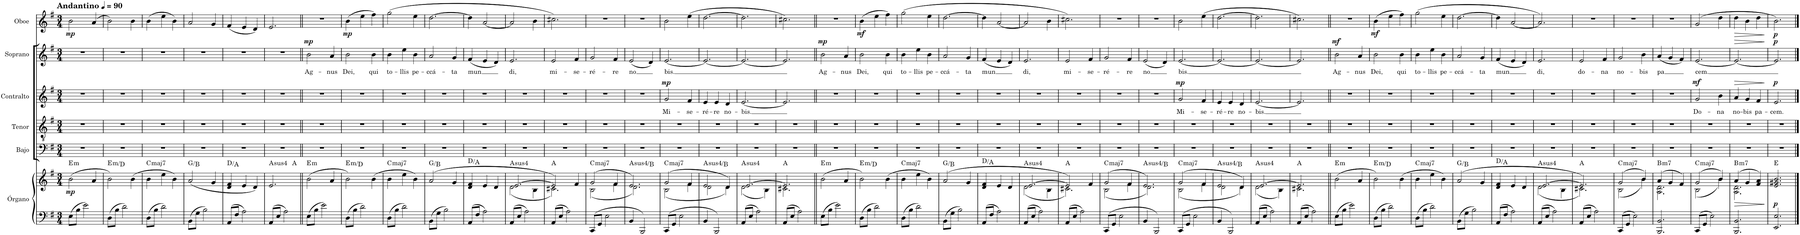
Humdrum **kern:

**kern	**kern	**dynam	**harte	**kern	**kern	**kern	**text	**dynam	**kern	**text	**dynam	**kern	**dynam
*part6	*part6	*part6	*part6	*part5	*part4	*part3	*part3	*part3	*part2	*part2	*part2	*part1	*part1
*staff7	*staff6	*staff6/7	*	*staff5	*staff4	*staff3	*staff3	*staff3	*staff2	*staff2	*staff2	*staff1	*staff1
*I"Órgano	*	*	*	*I"Bajo	*I"Tenor	*I"Contralto	*	*	*I"Soprano	*	*	*I"Oboe	*
*	*	*	*	*I'B.	*I'T.	*I'C.	*	*	*I'S.	*	*	*I'Ob.	*
*clefF4	*clefG2	*	*	*clefF4	*clefGv2	*clefG2	*	*	*clefG2	*	*	*clefG2	*
*k[f#]	*k[f#]	*	*	*k[f#]	*k[f#]	*k[f#]	*	*	*k[f#]	*	*	*k[f#]	*
*M3/4	*M3/4	*	*	*M3/4	*M3/4	*M3/4	*	*	*M3/4	*	*	*M3/4	*
*MM90	*MM90	*	*	*MM90	*MM90	*MM90	*	*	*MM90	*	*	*MM90	*
=1	=1	=1	=1	=1	=1	=1	=1	=1	=1	=1	=1	=1	=1
!	!	!	!	!	!	!	!	!	!	!	!	!LO:TX:a:B:t=Andantino	!
!	!	!LO:DY:b	!LO:H:kt=m	!	!	!	!	!	!	!	!	!	!LO:DY:b
8E\L	(2b\	mp	E:min	2.r	2.r	2.r	.	.	2.r	.	.	2b\	mp
8B\J	.	.	.	.	.	.	.	.	.	.	.	.	.
2e\	.	.	.	.	.	.	.	.	.	.	.	.	.
.	4a/	.	.	.	.	.	.	.	.	.	.	(4a/	.
=2	=2	=2	=2	=2	=2	=2	=2	=2	=2	=2	=2	=2	=2
!	!	!	!LO:H:kt=m	!	!	!	!	!	!	!	!	!	!
8D\L	2b\)	.	E:min/b7	2.r	2.r	2.r	.	.	2.r	.	.	2b\)	.
8B\J	.	.	.	.	.	.	.	.	.	.	.	.	.
2d\	.	.	.	.	.	.	.	.	.	.	.	.	.
.	(4b\	.	.	.	.	.	.	.	.	.	.	4b\	.
=3	=3	=3	=3	=3	=3	=3	=3	=3	=3	=3	=3	=3	=3
!	!	!	!LO:H:kt=maj7	!	!	!	!	!	!	!	!	!	!
8D\L	4b\	.	C:maj7	2.r	2.r	2.r	.	.	2.r	.	.	(4b\	.
8B\J	.	.	.	.	.	.	.	.	.	.	.	.	.
2d\	4ee\	.	.	.	.	.	.	.	.	.	.	4ee\	.
.	4b\)	.	.	.	.	.	.	.	.	.	.	4b\)	.
=4	=4	=4	=4	=4	=4	=4	=4	=4	=4	=4	=4	=4	=4
8BB\L	(2a/	.	G:maj/3	2.r	2.r	2.r	.	.	2.r	.	.	2a/	.
8G\J	.	.	.	.	.	.	.	.	.	.	.	.	.
2B\	.	.	.	.	.	.	.	.	.	.	.	.	.
.	4g/	.	.	.	.	.	.	.	.	.	.	4g/	.
=5	=5	=5	=5	=5	=5	=5	=5	=5	=5	=5	=5	=5	=5
8AA/L	4d/ 4f#/	.	D:maj/5	2.r	2.r	2.r	.	.	2.r	.	.	(4f#/	.
8F#/J	.	.	.	.	.	.	.	.	.	.	.	.	.
2A\	4e/	.	.	.	.	.	.	.	.	.	.	4e/	.
.	4d/)	.	.	.	.	.	.	.	.	.	.	4d/)	.
=6	=6	=6	=6	=6	=6	=6	=6	=6	=6	=6	=6	=6	=6
!	!	!	!LO:H:kt=4	!	!	!	!	!	!	!	!	!	!
*	*^	*	*	*	*	*	*	*	*	*	*	*	*
8AA/L	2.e/	2ryy	.	A:sus4	2.r	2.r	2.r	.	.	2.r	.	.	2.e/	.
8E/J	.	.	.	.	.	.	.	.	.	.	.	.	.	.
2A\	.	.	.	.	.	.	.	.	.	.	.	.	.	.
.	.	4ryy	.	A:maj	.	.	.	.	.	.	.	.	.	.
=7||	=7||	=7||	=7||	=7||	=7||	=7||	=7||	=7||	=7||	=7||	=7||	=7||	=7||	=7||
!	!	!	!	!LO:H:kt=m	!	!	!	!	!	!	!LO:LY:b	!LO:DY:a	!	!
*	*v	*v	*	*	*	*	*	*	*	*	*	*	*	*
8E\L	(2b\	.	E:min	2.r	2.r	2.r	.	.	2b\	Ag-	mp	2.r	.
8B\J	.	.	.	.	.	.	.	.	.	.	.	.	.
2e\	.	.	.	.	.	.	.	.	.	.	.	.	.
!	!	!	!	!	!	!	!	!	!	!LO:LY:b	!	!	!
.	4a/	.	.	.	.	.	.	.	4a/	-nus	.	.	.
=8	=8	=8	=8	=8	=8	=8	=8	=8	=8	=8	=8	=8	=8
!	!	!	!LO:H:kt=m	!	!	!	!	!	!	!LO:LY:b	!	!	!LO:DY:b
8D\L	2b\)	.	E:min/b7	2.r	2.r	2.r	.	.	2b\	Dei,	.	(4b\	mp
8B\J	.	.	.	.	.	.	.	.	.	.	.	.	.
2d\	.	.	.	.	.	.	.	.	.	.	.	4ee\	.
!	!	!	!	!	!	!	!	!	!	!LO:LY:b	!	!	!
.	(4b\	.	.	.	.	.	.	.	4b\	qui	.	4ff#\)	.
=9	=9	=9	=9	=9	=9	=9	=9	=9	=9	=9	=9	=9	=9
!	!	!	!LO:H:kt=maj7	!	!	!	!	!	!	!LO:LY:b	!	!	!
8D\L	4b\	.	C:maj7	2.r	2.r	2.r	.	.	4b\	to-	.	(2gg\	.
8B\J	.	.	.	.	.	.	.	.	.	.	.	.	.
!	!	!	!	!	!	!	!	!	!	!LO:LY:b	!	!	!
2d\	4ee\	.	.	.	.	.	.	.	4ee\	-llis	.	.	.
!	!	!	!	!	!	!	!	!	!	!LO:LY:b	!	!	!
.	4b\)	.	.	.	.	.	.	.	4b\	pe-	.	4ee\	.
=10	=10	=10	=10	=10	=10	=10	=10	=10	=10	=10	=10	=10	=10
!	!	!	!	!	!	!	!	!	!	!LO:LY:b	!	!	!
8BB\L	(2a/	.	G:maj/3	2.r	2.r	2.r	.	.	2a/	-ccá-	.	[2.dd\	.
8G\J	.	.	.	.	.	.	.	.	.	.	.	.	.
2B\	.	.	.	.	.	.	.	.	.	.	.	.	.
!	!	!	!	!	!	!	!	!	!	!LO:LY:b	!	!	!
.	4g/	.	.	.	.	.	.	.	4g/	-ta	.	.	.
=11	=11	=11	=11	=11	=11	=11	=11	=11	=11	=11	=11	=11	=11
!	!	!	!	!	!	!	!	!	!	!LO:LY:b	!	!	!
8AA/L	4d/ 4f#/	.	D:maj/5	2.r	2.r	2.r	.	.	(4f#/	mun	.	4dd\]	.
8F#/J	.	.	.	.	.	.	.	.	.	.	.	.	.
2A\	4e/	.	.	.	.	.	.	.	4e/	.	.	[2a/	.
.	4d/	.	.	.	.	.	.	.	4d/)	.	.	.	.
=12	=12	=12	=12	=12	=12	=12	=12	=12	=12	=12	=12	=12	=12
*	*^	*	*	*	*	*	*	*	*	*	*	*	*
!	!	!	!	!LO:H:kt=4	!	!	!	!	!	!	!LO:LY:b	!	!	!
8AA/L	[2.e/	(2d\	.	A:sus4	2.r	2.r	2.r	.	.	2.e/	di,	.	2a/]	.
8E/J	.	.	.	.	.	.	.	.	.	.	.	.	.	.
2A\	.	.	.	.	.	.	.	.	.	.	.	.	.	.
.	.	4B\	.	.	.	.	.	.	.	.	.	.	4b\	.
=13	=13	=13	=13	=13	=13	=13	=13	=13	=13	=13	=13	=13	=13	=13
!	!	!	!	!	!	!	!	!	!	!	!LO:LY:b	!	!	!
8AA/L	2e/])	2.c#X\)	.	A:maj	2.r	2.r	2.r	.	.	2e/	mi-	.	2.cc#X\)	.
8E/J	.	.	.	.	.	.	.	.	.	.	.	.	.	.
2A\	.	.	.	.	.	.	.	.	.	.	.	.	.	.
!	!	!	!	!	!	!	!	!	!	!	!LO:LY:b	!	!	!
.	4f#/	.	.	.	.	.	.	.	.	4f#/	-se-	.	.	.
=14	=14	=14	=14	=14	=14	=14	=14	=14	=14	=14	=14	=14	=14	=14
!	!	!	!	!LO:H:kt=maj7	!	!	!	!	!	!	!LO:LY:b	!	!	!
8CC/L	(2g/	(2B\	.	C:maj7	2.r	2.r	2.r	.	.	2g/	-ré-	.	2.r	.
8GG/J	.	.	.	.	.	.	.	.	.	.	.	.	.	.
2E\	.	.	.	.	.	.	.	.	.	.	.	.	.	.
!	!	!	!	!	!	!	!	!	!	!	!LO:LY:b	!	!	!
.	4f#/	4f#\	.	.	.	.	.	.	.	4f#/	-re	.	.	.
=15	=15	=15	=15	=15	=15	=15	=15	=15	=15	=15	=15	=15	=15	=15
!	!	!	!	!LO:H:kt=4	!	!	!	!	!	!	!LO:LY:b	!	!	!
4BB/	2.e/)	2.d\)	.	A:sus4/2	2.r	2.r	2.r	.	.	(2e/	no	.	2.r	.
2BBB/	.	.	.	.	.	.	.	.	.	.	.	.	.	.
.	.	.	.	.	.	.	.	.	.	4d/)	.	.	.	.
=16	=16	=16	=16	=16	=16	=16	=16	=16	=16	=16	=16	=16	=16	=16
!	!	!	!	!LO:H:kt=maj7	!	!	!	!LO:LY:b	!LO:DY:a	!	!LO:LY:b	!	!	!
8CC/L	(2g/	(2B\	.	C:maj7	2.r	2.r	2g/	Mi-	mp	[2.e/	bis.	.	2b\	.
8GG/J	.	.	.	.	.	.	.	.	.	.	.	.	.	.
2E\	.	.	.	.	.	.	.	.	.	.	.	.	.	.
!	!	!	!	!	!	!	!	!LO:LY:b	!	!	!	!	!	!
.	4f#/	4f#\	.	.	.	.	4f#/	-se-	.	.	.	.	(4ee\	.
=17	=17	=17	=17	=17	=17	=17	=17	=17	=17	=17	=17	=17	=17	=17
!	!	!	!	!LO:H:kt=4	!	!	!	!LO:LY:b	!	!	!	!	!	!
4BB/	2e/	2d\	.	A:sus4/2	2.r	2.r	4e/	-ré-	.	2.e/_	.	.	[2.dd\	.
!	!	!	!	!	!	!	!	!LO:LY:b	!	!	!	!	!	!
2BBB/	.	.	.	.	.	.	4e/	-re	.	.	.	.	.	.
!	!	!	!	!	!	!	!	!LO:LY:b	!	!	!	!	!	!
.	4d/)	4d\)	.	.	.	.	4d/	no-	.	.	.	.	.	.
=18	=18	=18	=18	=18	=18	=18	=18	=18	=18	=18	=18	=18	=18	=18
!	!	!	!	!LO:H:kt=4	!	!	!	!LO:LY:b	!	!	!	!	!	!
8AA/L	[2.e/	(2d\	.	A:sus4	2.r	2.r	[2.e/	-bis.	.	2.e/_	.	.	2.dd\]	.
8E/J	.	.	.	.	.	.	.	.	.	.	.	.	.	.
2A\	.	.	.	.	.	.	.	.	.	.	.	.	.	.
.	.	4B\)	.	.	.	.	.	.	.	.	.	.	.	.
=19	=19	=19	=19	=19	=19	=19	=19	=19	=19	=19	=19	=19	=19	=19
8AA/L	2.e/]	2.c#X\	.	A:maj	2.r	2.r	2.e/]	.	.	2.e/]	.	.	2.cc#X\)	.
8E/J	.	.	.	.	.	.	.	.	.	.	.	.	.	.
2A\	.	.	.	.	.	.	.	.	.	.	.	.	.	.
*	*v	*v	*	*	*	*	*	*	*	*	*	*	*	*
=20||	=20||	=20||	=20||	=20||	=20||	=20||	=20||	=20||	=20||	=20||	=20||	=20||	=20||
!	!	!	!LO:H:kt=m	!	!	!	!	!	!	!LO:LY:b	!LO:DY:a	!	!
8E\L	(2b\	.	E:min	2.r	2.r	2.r	.	.	2b\	Ag-	mp	2.r	.
8B\J	.	.	.	.	.	.	.	.	.	.	.	.	.
2e\	.	.	.	.	.	.	.	.	.	.	.	.	.
!	!	!	!	!	!	!	!	!	!	!LO:LY:b	!	!	!
.	4a/	.	.	.	.	.	.	.	4a/	-nus	.	.	.
=21	=21	=21	=21	=21	=21	=21	=21	=21	=21	=21	=21	=21	=21
!	!	!	!LO:H:kt=m	!	!	!	!	!	!	!LO:LY:b	!	!	!LO:DY:b
8D\L	2b\)	.	E:min/b7	2.r	2.r	2.r	.	.	2b\	Dei,	.	(4b\	mf
8B\J	.	.	.	.	.	.	.	.	.	.	.	.	.
2d\	.	.	.	.	.	.	.	.	.	.	.	4ee\	.
!	!	!	!	!	!	!	!	!	!	!LO:LY:b	!	!	!
.	(4b\	.	.	.	.	.	.	.	4b\	qui	.	4ff#\)	.
=22	=22	=22	=22	=22	=22	=22	=22	=22	=22	=22	=22	=22	=22
!	!	!	!LO:H:kt=maj7	!	!	!	!	!	!	!LO:LY:b	!	!	!
8D\L	4b\	.	C:maj7	2.r	2.r	2.r	.	.	4b\	to-	.	(2gg\	.
8B\J	.	.	.	.	.	.	.	.	.	.	.	.	.
!	!	!	!	!	!	!	!	!	!	!LO:LY:b	!	!	!
2d\	4ee\	.	.	.	.	.	.	.	4ee\	-llis	.	.	.
!	!	!	!	!	!	!	!	!	!	!LO:LY:b	!	!	!
.	4b\)	.	.	.	.	.	.	.	4b\	pe-	.	4ee\	.
=23	=23	=23	=23	=23	=23	=23	=23	=23	=23	=23	=23	=23	=23
!	!	!	!	!	!	!	!	!	!	!LO:LY:b	!	!	!
8BB\L	(2a/	.	G:maj/3	2.r	2.r	2.r	.	.	2a/	-ccá-	.	[2.dd\	.
8G\J	.	.	.	.	.	.	.	.	.	.	.	.	.
2B\	.	.	.	.	.	.	.	.	.	.	.	.	.
!	!	!	!	!	!	!	!	!	!	!LO:LY:b	!	!	!
.	4g/	.	.	.	.	.	.	.	4g/	-ta	.	.	.
=24	=24	=24	=24	=24	=24	=24	=24	=24	=24	=24	=24	=24	=24
!	!	!	!	!	!	!	!	!	!	!LO:LY:b	!	!	!
8AA/L	4d/ 4f#/	.	D:maj/5	2.r	2.r	2.r	.	.	(4f#/	mun	.	4dd\]	.
8F#/J	.	.	.	.	.	.	.	.	.	.	.	.	.
2A\	4e/	.	.	.	.	.	.	.	4e/	.	.	[2a/	.
.	4d/	.	.	.	.	.	.	.	4d/)	.	.	.	.
=25	=25	=25	=25	=25	=25	=25	=25	=25	=25	=25	=25	=25	=25
*	*^	*	*	*	*	*	*	*	*	*	*	*	*
!	!	!	!	!LO:H:kt=4	!	!	!	!	!	!	!LO:LY:b	!	!	!
8AA/L	[2.e/	(2d\	.	A:sus4	2.r	2.r	2.r	.	.	2.e/	di,	.	2a/]	.
8E/J	.	.	.	.	.	.	.	.	.	.	.	.	.	.
2A\	.	.	.	.	.	.	.	.	.	.	.	.	.	.
.	.	4B\	.	.	.	.	.	.	.	.	.	.	4b\	.
=26	=26	=26	=26	=26	=26	=26	=26	=26	=26	=26	=26	=26	=26	=26
!	!	!	!	!	!	!	!	!	!	!	!LO:LY:b	!	!	!
8AA/L	2e/])	2.c#X\)	.	A:maj	2.r	2.r	2.r	.	.	2e/	mi-	.	2.cc#X\)	.
8E/J	.	.	.	.	.	.	.	.	.	.	.	.	.	.
2A\	.	.	.	.	.	.	.	.	.	.	.	.	.	.
!	!	!	!	!	!	!	!	!	!	!	!LO:LY:b	!	!	!
.	4f#/	.	.	.	.	.	.	.	.	4f#/	-se-	.	.	.
=27	=27	=27	=27	=27	=27	=27	=27	=27	=27	=27	=27	=27	=27	=27
!	!	!	!	!LO:H:kt=maj7	!	!	!	!	!	!	!LO:LY:b	!	!	!
8CC/L	(2g/	(2B\	.	C:maj7	2.r	2.r	2.r	.	.	2g/	-ré-	.	2.r	.
8GG/J	.	.	.	.	.	.	.	.	.	.	.	.	.	.
2E\	.	.	.	.	.	.	.	.	.	.	.	.	.	.
!	!	!	!	!	!	!	!	!	!	!	!LO:LY:b	!	!	!
.	4f#/	4f#\	.	.	.	.	.	.	.	4f#/	-re	.	.	.
=28	=28	=28	=28	=28	=28	=28	=28	=28	=28	=28	=28	=28	=28	=28
!	!	!	!	!LO:H:kt=4	!	!	!	!	!	!	!LO:LY:b	!	!	!
4BB/	2.e/)	2.d\)	.	A:sus4/2	2.r	2.r	2.r	.	.	(2e/	no	.	2.r	.
2BBB/	.	.	.	.	.	.	.	.	.	.	.	.	.	.
.	.	.	.	.	.	.	.	.	.	4d/)	.	.	.	.
=29	=29	=29	=29	=29	=29	=29	=29	=29	=29	=29	=29	=29	=29	=29
!	!	!	!	!LO:H:kt=maj7	!	!	!	!LO:LY:b	!LO:DY:a	!	!LO:LY:b	!	!	!
8CC/L	(2g/	(2B\	.	C:maj7	2.r	2.r	2g/	Mi-	mp	[2.e/	bis.	.	2b\	.
8GG/J	.	.	.	.	.	.	.	.	.	.	.	.	.	.
2E\	.	.	.	.	.	.	.	.	.	.	.	.	.	.
!	!	!	!	!	!	!	!	!LO:LY:b	!	!	!	!	!	!
.	4f#/	4f#\	.	.	.	.	4f#/	-se-	.	.	.	.	(4ee\	.
=30	=30	=30	=30	=30	=30	=30	=30	=30	=30	=30	=30	=30	=30	=30
!	!	!	!	!LO:H:kt=4	!	!	!	!LO:LY:b	!	!	!	!	!	!
4BB/	2e/	2d\	.	A:sus4/2	2.r	2.r	4e/	-ré-	.	2.e/_	.	.	[2.dd\	.
!	!	!	!	!	!	!	!	!LO:LY:b	!	!	!	!	!	!
2BBB/	.	.	.	.	.	.	4e/	-re	.	.	.	.	.	.
!	!	!	!	!	!	!	!	!LO:LY:b	!	!	!	!	!	!
.	4d/)	4d\)	.	.	.	.	4d/	no-	.	.	.	.	.	.
=31	=31	=31	=31	=31	=31	=31	=31	=31	=31	=31	=31	=31	=31	=31
!	!	!	!	!LO:H:kt=4	!	!	!	!LO:LY:b	!	!	!	!	!	!
8AA/L	[2.e/	(2d\	.	A:sus4	2.r	2.r	[2.e/	-bis.	.	2.e/_	.	.	2.dd\]	.
8E/J	.	.	.	.	.	.	.	.	.	.	.	.	.	.
2A\	.	.	.	.	.	.	.	.	.	.	.	.	.	.
.	.	4B\)	.	.	.	.	.	.	.	.	.	.	.	.
=32	=32	=32	=32	=32	=32	=32	=32	=32	=32	=32	=32	=32	=32	=32
8AA/L	2.e/]	2.c#X\	.	A:maj	2.r	2.r	2.e/]	.	.	2.e/]	.	.	2.cc#X\)	.
8E/J	.	.	.	.	.	.	.	.	.	.	.	.	.	.
2A\	.	.	.	.	.	.	.	.	.	.	.	.	.	.
*	*v	*v	*	*	*	*	*	*	*	*	*	*	*	*
=33||	=33||	=33||	=33||	=33||	=33||	=33||	=33||	=33||	=33||	=33||	=33||	=33||	=33||
!	!	!	!LO:H:kt=m	!	!	!	!	!	!	!LO:LY:b	!LO:DY:a	!	!
8E\L	(2b\	.	E:min	2.r	2.r	2.r	.	.	2b\	Ag-	mf	2.r	.
8B\J	.	.	.	.	.	.	.	.	.	.	.	.	.
2e\	.	.	.	.	.	.	.	.	.	.	.	.	.
!	!	!	!	!	!	!	!	!	!	!LO:LY:b	!	!	!
.	4a/	.	.	.	.	.	.	.	4a/	-nus	.	.	.
=34	=34	=34	=34	=34	=34	=34	=34	=34	=34	=34	=34	=34	=34
!	!	!	!LO:H:kt=m	!	!	!	!	!	!	!LO:LY:b	!	!	!LO:DY:b
8D\L	2b\)	.	E:min/b7	2.r	2.r	2.r	.	.	2b\	Dei,	.	(4b\	mf
8B\J	.	.	.	.	.	.	.	.	.	.	.	.	.
2d\	.	.	.	.	.	.	.	.	.	.	.	4ee\	.
!	!	!	!	!	!	!	!	!	!	!LO:LY:b	!	!	!
.	(4b\	.	.	.	.	.	.	.	4b\	qui	.	4ff#\)	.
=35	=35	=35	=35	=35	=35	=35	=35	=35	=35	=35	=35	=35	=35
!	!	!	!LO:H:kt=maj7	!	!	!	!	!	!	!LO:LY:b	!	!	!
8D\L	4b\	.	C:maj7	2.r	2.r	2.r	.	.	4b\	to-	.	(2gg\	.
8B\J	.	.	.	.	.	.	.	.	.	.	.	.	.
!	!	!	!	!	!	!	!	!	!	!LO:LY:b	!	!	!
2d\	4ee\	.	.	.	.	.	.	.	4ee\	-llis	.	.	.
!	!	!	!	!	!	!	!	!	!	!LO:LY:b	!	!	!
.	4b\)	.	.	.	.	.	.	.	4b\	pe-	.	4ee\	.
=36	=36	=36	=36	=36	=36	=36	=36	=36	=36	=36	=36	=36	=36
!	!	!	!	!	!	!	!	!	!	!LO:LY:b	!	!	!
8BB\L	(2a/	.	G:maj/3	2.r	2.r	2.r	.	.	2a/	-ccá-	.	[2.dd\	.
8G\J	.	.	.	.	.	.	.	.	.	.	.	.	.
2B\	.	.	.	.	.	.	.	.	.	.	.	.	.
!	!	!	!	!	!	!	!	!	!	!LO:LY:b	!	!	!
.	4g/	.	.	.	.	.	.	.	4g/	-ta	.	.	.
=37	=37	=37	=37	=37	=37	=37	=37	=37	=37	=37	=37	=37	=37
!	!	!	!	!	!	!	!	!	!	!LO:LY:b	!	!	!
8AA/L	4d/ 4f#/	.	D:maj/5	2.r	2.r	2.r	.	.	(4f#/	mun	.	4dd\]	.
8F#/J	.	.	.	.	.	.	.	.	.	.	.	.	.
2A\	4e/	.	.	.	.	.	.	.	4e/	.	.	[2a/	.
.	4d/	.	.	.	.	.	.	.	4d/)	.	.	.	.
=38	=38	=38	=38	=38	=38	=38	=38	=38	=38	=38	=38	=38	=38
*	*^	*	*	*	*	*	*	*	*	*	*	*	*
!	!	!	!	!LO:H:kt=4	!	!	!	!	!	!	!LO:LY:b	!	!	!
8AA/L	[2.e/	(2d\	.	A:sus4	2.r	2.r	2.r	.	.	2.e/	di,	.	2.a/])	.
8E/J	.	.	.	.	.	.	.	.	.	.	.	.	.	.
2A\	.	.	.	.	.	.	.	.	.	.	.	.	.	.
.	.	4B\	.	.	.	.	.	.	.	.	.	.	.	.
=39	=39	=39	=39	=39	=39	=39	=39	=39	=39	=39	=39	=39	=39	=39
!	!	!	!	!	!	!	!	!	!	!	!LO:LY:b	!	!	!
8AA/L	2.e/])	2.c#X\)	.	A:maj	2.r	2.r	2.r	.	.	2e/	do-	.	2.r	.
8E/J	.	.	.	.	.	.	.	.	.	.	.	.	.	.
2A\	.	.	.	.	.	.	.	.	.	.	.	.	.	.
!	!	!	!	!	!	!	!	!	!	!	!LO:LY:b	!	!	!
.	.	.	.	.	.	.	.	.	.	4f#/	-na	.	.	.
=40	=40	=40	=40	=40	=40	=40	=40	=40	=40	=40	=40	=40	=40	=40
!	!	!	!	!LO:H:kt=maj7	!	!	!	!	!	!	!LO:LY:b	!	!	!
8CC/L	(2g/	(2B\	.	C:maj7	2.r	2.r	2.r	.	.	2g/	no-	.	2.r	.
8GG/J	.	.	.	.	.	.	.	.	.	.	.	.	.	.
2E\	.	.	.	.	.	.	.	.	.	.	.	.	.	.
!	!	!	!	!	!	!	!	!	!	!	!LO:LY:b	!	!	!
.	4b/)	4b\)	.	.	.	.	.	.	.	4b\	-bis	.	.	.
=41	=41	=41	=41	=41	=41	=41	=41	=41	=41	=41	=41	=41	=41	=41
!	!	!	!	!LO:H:kt=m7	!	!	!	!	!	!	!LO:LY:b	!	!	!
2.BBB/ 2.BB/	(4a/	2.A\ 2.d\	.	B:min7	2.r	2.r	2.r	.	.	(4a/	pa	.	2.r	.
.	4g/	.	.	.	.	.	.	.	.	4g/	.	.	.	.
.	4f#/)	.	.	.	.	.	.	.	.	4f#/)	.	.	.	.
=42	=42	=42	=42	=42	=42	=42	=42	=42	=42	=42	=42	=42	=42	=42
!	!	!	!	!LO:H:kt=maj7	!	!	!	!LO:LY:b	!LO:DY:a	!	!LO:LY:b	!	!	!
8CC/L	(2g/	(2B\	.	C:maj7	2.r	2.r	2g/	Do-	mf	[2.e/	cem.	.	(2g/	.
8GG/J	.	.	.	.	.	.	.	.	.	.	.	.	.	.
2E\	.	.	.	.	.	.	.	.	.	.	.	.	.	.
!	!	!	!	!	!	!	!	!LO:LY:b	!	!	!	!	!	!
.	4b/)	4b\)	.	.	.	.	4b\	-na	.	.	.	.	4dd\	.
=43	=43	=43	=43	=43	=43	=43	=43	=43	=43	=43	=43	=43	=43	=43
!	!	!	!LO:HP:b	!LO:H:kt=m7	!	!	!	!LO:LY:b	!LO:HP:b	!	!	!LO:HP:b	!	!LO:HP:b
2.BBB/ 2.BB/	(4a/	2.A\ 2.d\	>	B:min7	2.r	2.r	4a/	no-	>	2.e/_	.	>	4dd\	>
!	!	!	!	!	!	!	!	!LO:LY:b	!	!	!	!	!	!
.	4g/	.	.	.	.	.	4g/	-bis	.	.	.	.	4b\	.
!	!	!	!	!	!	!	!	!LO:LY:b	!	!	!	!	!	!
.	4f#/ 4a/)	.	.	.	.	.	4f#/	pa-	.	.	.	.	4dd\	.
*	*v	*v	*	*	*	*	*	*	*	*	*	*	*	*
.	.	]	.	.	.	.	.	]	.	.	]	.	]
=44	=44	=44	=44	=44	=44	=44	=44	=44	=44	=44	=44	=44	=44
!	!	!LO:DY:b	!	!	!	!	!LO:LY:b	!LO:DY:a	!	!	!LO:DY:a	!	!LO:DY:b
2.EE/ 2.E/	2.e/ 2.g#X/ 2.b/	p	E:maj	2.r	2.r	2.e/	-cem.	p	2.e/]	.	p	2.b\)	p
==	==	==	==	==	==	==	==	==	==	==	==	==	==
*-	*-	*-	*-	*-	*-	*-	*-	*-	*-	*-	*-	*-	*-
